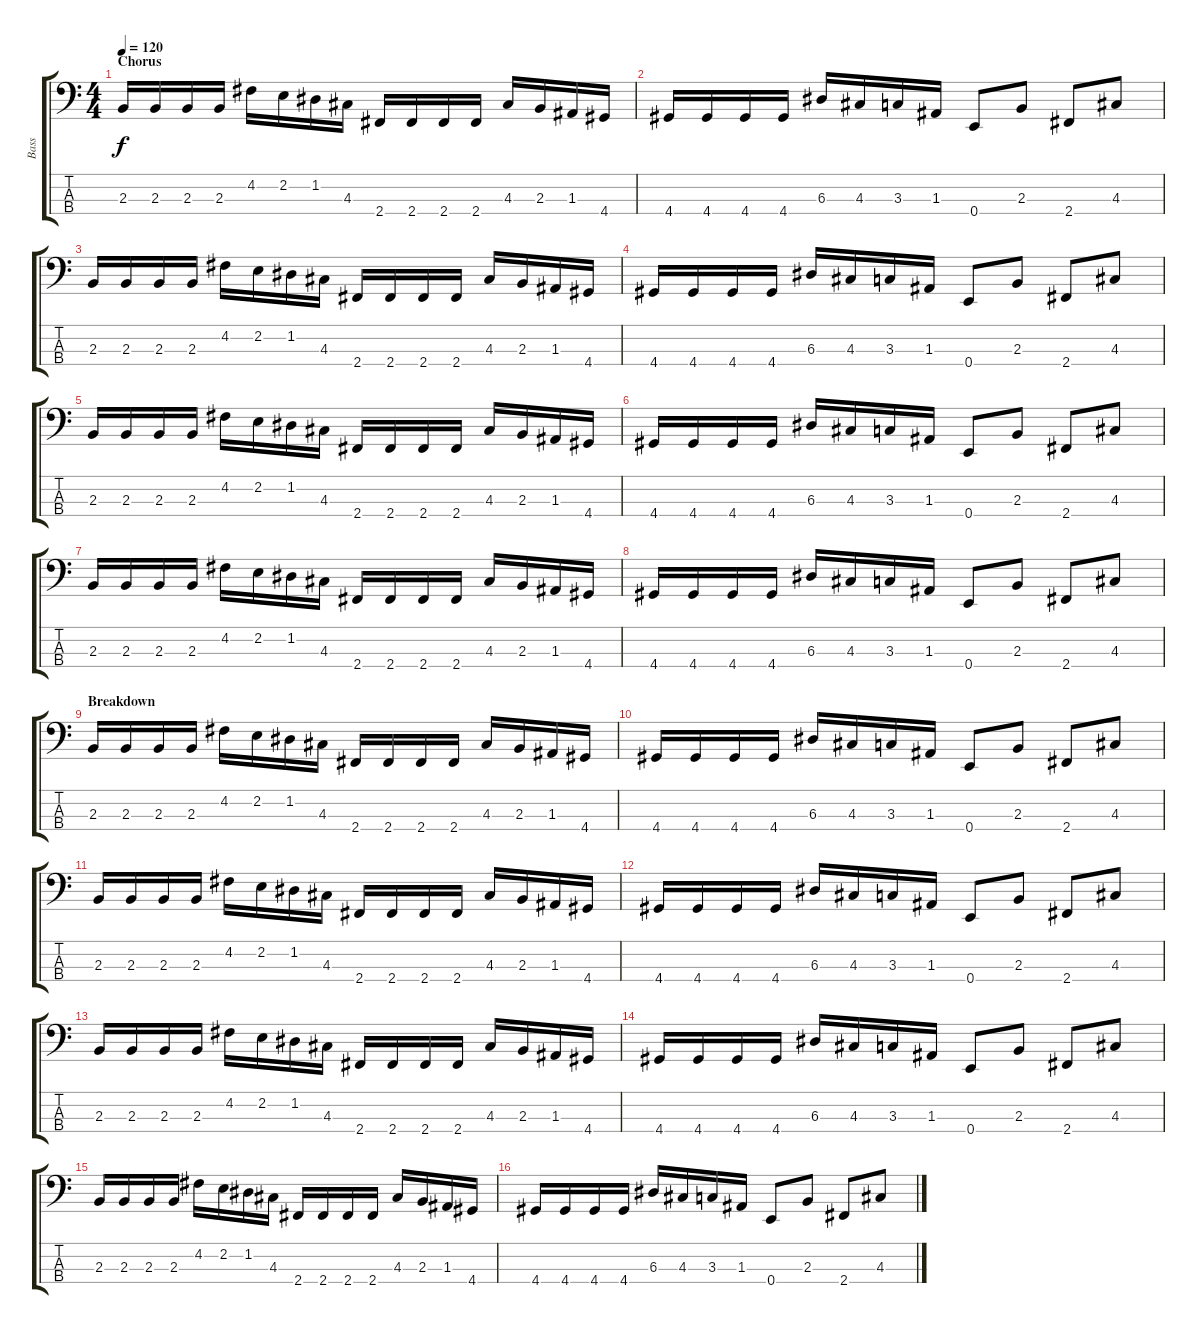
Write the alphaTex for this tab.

\track ("Bass" "Bass") {instrument electricbasspick}
\staff {score tabs}
\tuning (G2 D2 A1 E1) {hide}
\ts (4 4)
\section ("" "Chorus")
\tempo 120
\clef f4
\ks c
2.3.16{dy f} 2.3.16 2.3.16 2.3.16 4.2.16 2.2.16 1.2.16 4.3.16 2.4.16 2.4.16 2.4.16 2.4.16 4.3.16 2.3.16 1.3.16 4.4.16 |
4.4.16 4.4.16 4.4.16 4.4.16 6.3.16 4.3.16 3.3.16 1.3.16 0.4.8 2.3.8 2.4.8 4.3.8 |
2.3.16 2.3.16 2.3.16 2.3.16 4.2.16 2.2.16 1.2.16 4.3.16 2.4.16 2.4.16 2.4.16 2.4.16 4.3.16 2.3.16 1.3.16 4.4.16 |
4.4.16 4.4.16 4.4.16 4.4.16 6.3.16 4.3.16 3.3.16 1.3.16 0.4.8 2.3.8 2.4.8 4.3.8 |
2.3.16 2.3.16 2.3.16 2.3.16 4.2.16 2.2.16 1.2.16 4.3.16 2.4.16 2.4.16 2.4.16 2.4.16 4.3.16 2.3.16 1.3.16 4.4.16 |
4.4.16 4.4.16 4.4.16 4.4.16 6.3.16 4.3.16 3.3.16 1.3.16 0.4.8 2.3.8 2.4.8 4.3.8 |
2.3.16 2.3.16 2.3.16 2.3.16 4.2.16 2.2.16 1.2.16 4.3.16 2.4.16 2.4.16 2.4.16 2.4.16 4.3.16 2.3.16 1.3.16 4.4.16 |
4.4.16 4.4.16 4.4.16 4.4.16 6.3.16 4.3.16 3.3.16 1.3.16 0.4.8 2.3.8 2.4.8 4.3.8 |
\section ("" "Breakdown")
2.3.16 2.3.16 2.3.16 2.3.16 4.2.16 2.2.16 1.2.16 4.3.16 2.4.16 2.4.16 2.4.16 2.4.16 4.3.16 2.3.16 1.3.16 4.4.16 |
4.4.16 4.4.16 4.4.16 4.4.16 6.3.16 4.3.16 3.3.16 1.3.16 0.4.8 2.3.8 2.4.8 4.3.8 |
2.3.16 2.3.16 2.3.16 2.3.16 4.2.16 2.2.16 1.2.16 4.3.16 2.4.16 2.4.16 2.4.16 2.4.16 4.3.16 2.3.16 1.3.16 4.4.16 |
4.4.16 4.4.16 4.4.16 4.4.16 6.3.16 4.3.16 3.3.16 1.3.16 0.4.8 2.3.8 2.4.8 4.3.8 |
2.3.16 2.3.16 2.3.16 2.3.16 4.2.16 2.2.16 1.2.16 4.3.16 2.4.16 2.4.16 2.4.16 2.4.16 4.3.16 2.3.16 1.3.16 4.4.16 |
4.4.16 4.4.16 4.4.16 4.4.16 6.3.16 4.3.16 3.3.16 1.3.16 0.4.8 2.3.8 2.4.8 4.3.8 |
2.3.16 2.3.16 2.3.16 2.3.16 4.2.16 2.2.16 1.2.16 4.3.16 2.4.16 2.4.16 2.4.16 2.4.16 4.3.16 2.3.16 1.3.16 4.4.16 |
4.4.16 4.4.16 4.4.16 4.4.16 6.3.16 4.3.16 3.3.16 1.3.16 0.4.8 2.3.8 2.4.8 4.3.8
